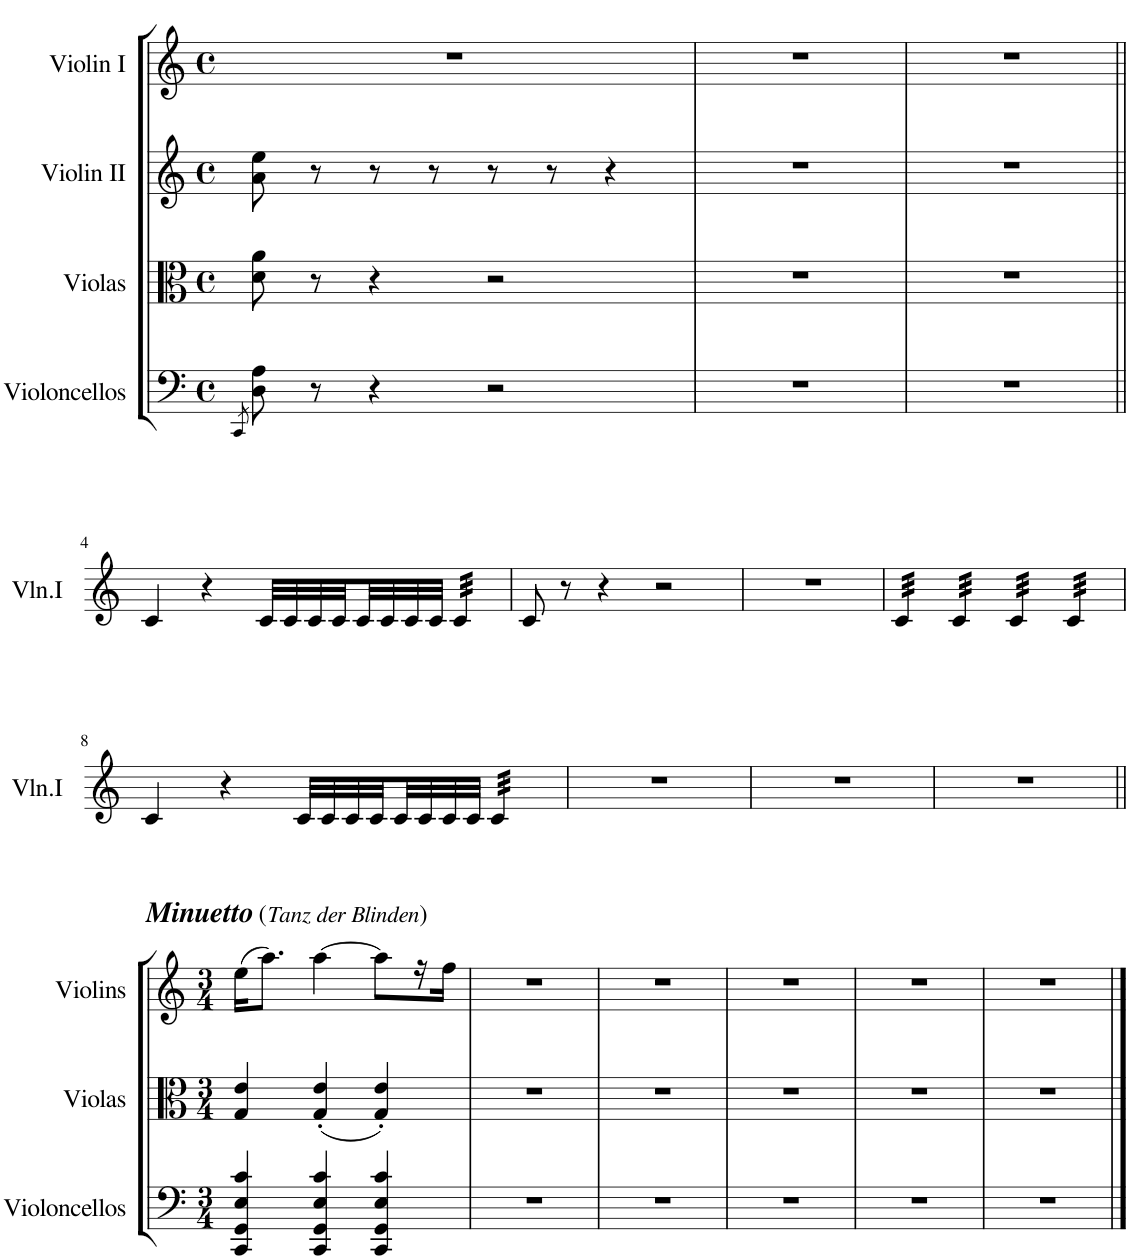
**kern	**kern	**kern	**kern	**kern
*part5	*part4	*part3	*part2	*part1
*staff5	*staff4	*staff3	*staff2	*staff1
*I"Violoncellos	*I"Violas	*I"Violins	*I"Violin II	*I"Violin I
*I'Vcs.	*I'Vlas.	*I'Vlns.	*I'Vln.II	*I'Vln.I
*	*	*stria5	*	*
*clefF4	*clefC3	*clefG2	*clefG2	*clefG2
*k[]	*k[]	*k[]	*k[]	*k[]
*M4/4	*M4/4	*M4/4	*M4/4	*M4/4
*met(c)	*met(c)	*met(c)	*met(c)	*met(c)
=1	=1	=1	=1	=1
8qCC/	.	.	.	.
*	*	*	*	*^
8D\ 8A\	8d\ 8a\	1r	8a\ 8ee\	1r	1f
8r	8r	.	8r	.	.
4r	4r	.	8r	.	.
.	.	.	8r	.	.
2r	2r	.	8r	.	.
.	.	.	8r	.	.
.	.	.	4r	.	.
*	*	*	*	*v	*v
=2	=2	=2	=2	=2
1r	1r	1r	1r	1r
=3	=3	=3	=3	=3
1r	1r	1r	1r	1r
!!LO:LB:g=z
=4||	=4||	=4||	=4||	=4||
1r	1r	1r	1r	4c/
.	.	.	.	4r
.	.	.	.	32c/LLL
.	.	.	.	32c/
.	.	.	.	32c/
.	.	.	.	32c/
.	.	.	.	32c/
.	.	.	.	32c/
.	.	.	.	32c/
.	.	.	.	32c/JJJ
*	*	*	*	*tremolo
.	.	.	.	32c/LLL
.	.	.	.	32c/
.	.	.	.	32c/
.	.	.	.	32c/
.	.	.	.	32c/
.	.	.	.	32c/
.	.	.	.	32c/
.	.	.	.	32c/JJJ
*	*	*	*	*Xtremolo
=5	=5	=5	=5	=5
1r	1r	1r	1r	8c/
.	.	.	.	8r
.	.	.	.	4r
.	.	.	.	2r
=6	=6	=6	=6	=6
1r	1r	1r	1r	1r
=7	=7	=7	=7	=7
*	*	*	*	*tremolo
1r	1r	1r	1r	32c/LLL
.	.	.	.	32c/
.	.	.	.	32c/
.	.	.	.	32c/
.	.	.	.	32c/
.	.	.	.	32c/
.	.	.	.	32c/
.	.	.	.	32c/JJJ
.	.	.	.	32c/LLL
.	.	.	.	32c/
.	.	.	.	32c/
.	.	.	.	32c/
.	.	.	.	32c/
.	.	.	.	32c/
.	.	.	.	32c/
.	.	.	.	32c/JJJ
.	.	.	.	32c/LLL
.	.	.	.	32c/
.	.	.	.	32c/
.	.	.	.	32c/
.	.	.	.	32c/
.	.	.	.	32c/
.	.	.	.	32c/
.	.	.	.	32c/JJJ
.	.	.	.	32c/LLL
.	.	.	.	32c/
.	.	.	.	32c/
.	.	.	.	32c/
.	.	.	.	32c/
.	.	.	.	32c/
.	.	.	.	32c/
.	.	.	.	32c/JJJ
*	*	*	*	*Xtremolo
!!LO:LB:g=z
=8	=8	=8	=8	=8
1r	1r	1r	1r	4c/
.	.	.	.	4r
.	.	.	.	32c/LLL
.	.	.	.	32c/
.	.	.	.	32c/
.	.	.	.	32c/
.	.	.	.	32c/
.	.	.	.	32c/
.	.	.	.	32c/
.	.	.	.	32c/JJJ
*	*	*	*	*tremolo
.	.	.	.	32c/LLL
.	.	.	.	32c/
.	.	.	.	32c/
.	.	.	.	32c/
.	.	.	.	32c/
.	.	.	.	32c/
.	.	.	.	32c/
.	.	.	.	32c/JJJ
*	*	*	*	*Xtremolo
=9	=9	=9	=9	=9
1r	1r	1r	1r	1r
=10	=10	=10	=10	=10
1r	1r	1r	1r	1r
=11	=11	=11	=11	=11
1r	1r	1r	1r	1r
!!LO:LB:g=z
=1||	=1||	=1||	=1||	=1||
*M3/4	*M3/4	*M3/4	*M3/4	*M3/4
!	!	!	!	!LO:TX:a:Bi:t=Minuetto
!	!	!	!	!LO:TX:a:t=(
!	!	!	!	!LO:TX:a:i:t=Tanz der Blinden
!	!	!	!	!LO:TX:a:t=)
4CC/ 4GG/ 4E/ 4c/	4G/ 4e/	(16ee\KL	2.r	2.r
.	.	8.aa\J)	.	.
4CC/ 4GG/ 4E/ 4c/	(4G/' 4e/'	[4aa\	.	.
4CC/ 4GG/ 4E/ 4c/	4G/' 4e/')	8aa\L]	.	.
.	.	16r	.	.
.	.	16ff\JJ	.	.
=2	=2	=2	=2	=2
2.r	2.r	2.r	2.r	2.r
=3	=3	=3	=3	=3
2.r	2.r	2.r	2.r	2.r
=4	=4	=4	=4	=4
2.r	2.r	2.r	2.r	2.r
=5	=5	=5	=5	=5
2.r	2.r	2.r	2.r	2.r
=6	=6	=6	=6	=6
2.r	2.r	2.r	2.r	2.r
==	==	==	==	==
*-	*-	*-	*-	*-
